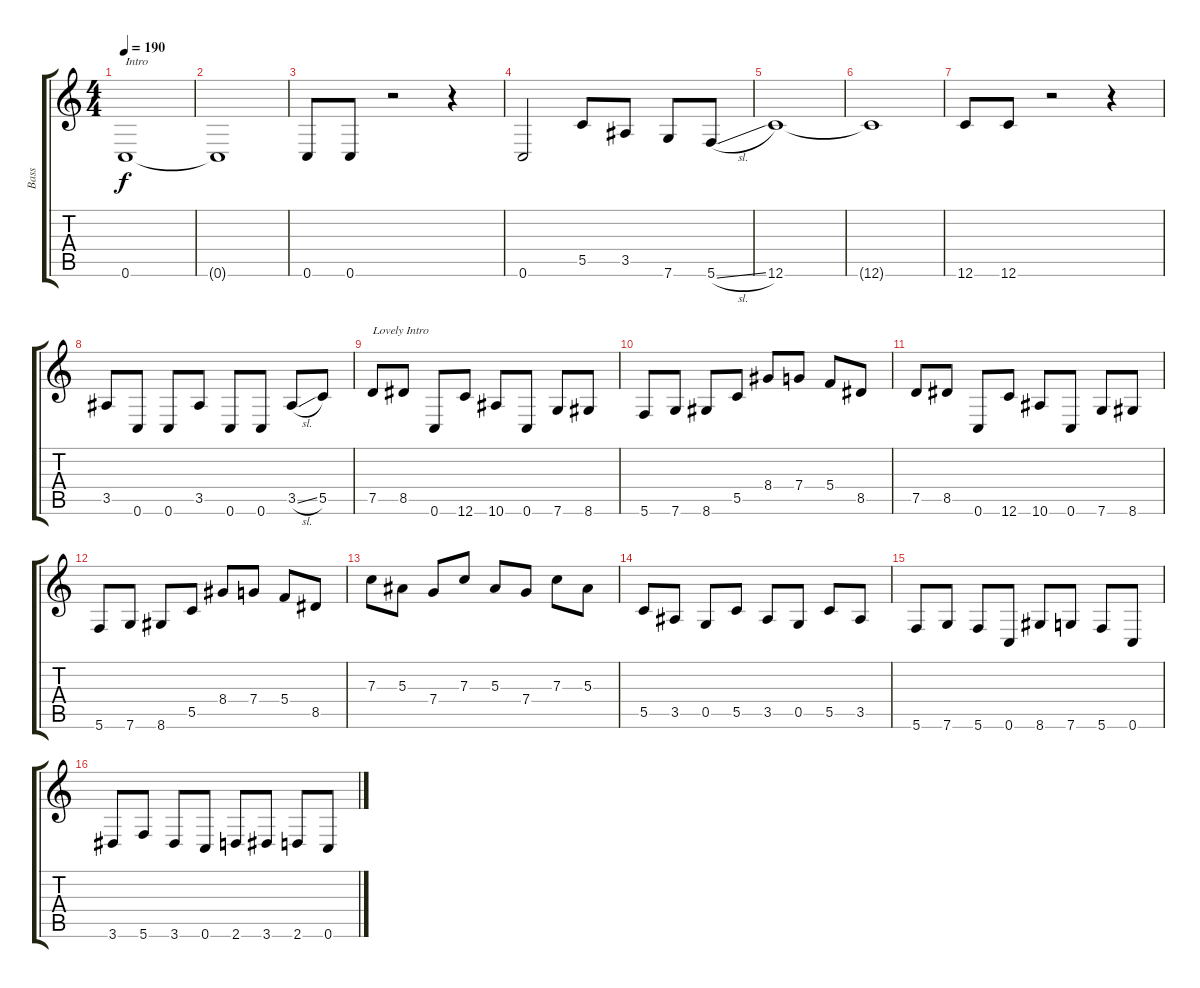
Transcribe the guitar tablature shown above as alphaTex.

\track ("Bass" "Bass") {instrument electricbassfinger}
\staff {score tabs}
\tuning (D4 A3 F3 C3 G2 C2) {hide}
\ts (4 4)
\tempo 190
\clef g2
\ks c
0.6.1{txt "Intro" dy f instrument electricbassfinger} |
0.6{t}.1 |
0.6.8 0.6.8 r.2 r.4 |
0.6.2 5.5.8 3.5.8 7.6.8 5.6{sl}.8 |
12.6.1 |
12.6{t}.1 |
12.6.8 12.6.8 r.2 r.4 |
3.5.8 0.6.8 0.6.8 3.5.8 0.6.8 0.6.8 3.5{sl}.8 5.5.8 |
7.5.8{txt "Lovely Intro"} 8.5.8 0.6.8 12.6.8 10.6.8 0.6.8 7.6.8 8.6.8 |
5.6.8 7.6.8 8.6.8 5.5.8 8.4.8 7.4.8 5.4.8 8.5.8 |
7.5.8 8.5.8 0.6.8 12.6.8 10.6.8 0.6.8 7.6.8 8.6.8 |
5.6.8 7.6.8 8.6.8 5.5.8 8.4.8 7.4.8 5.4.8 8.5.8 |
7.3.8 5.3.8 7.4.8 7.3.8 5.3.8 7.4.8 7.3.8 5.3.8 |
5.5.8 3.5.8 0.5.8 5.5.8 3.5.8 0.5.8 5.5.8 3.5.8 |
5.6.8 7.6.8 5.6.8 0.6.8 8.6.8 7.6.8 5.6.8 0.6.8 |
3.6.8 5.6.8 3.6.8 0.6.8 2.6.8 3.6.8 2.6.8 0.6.8
